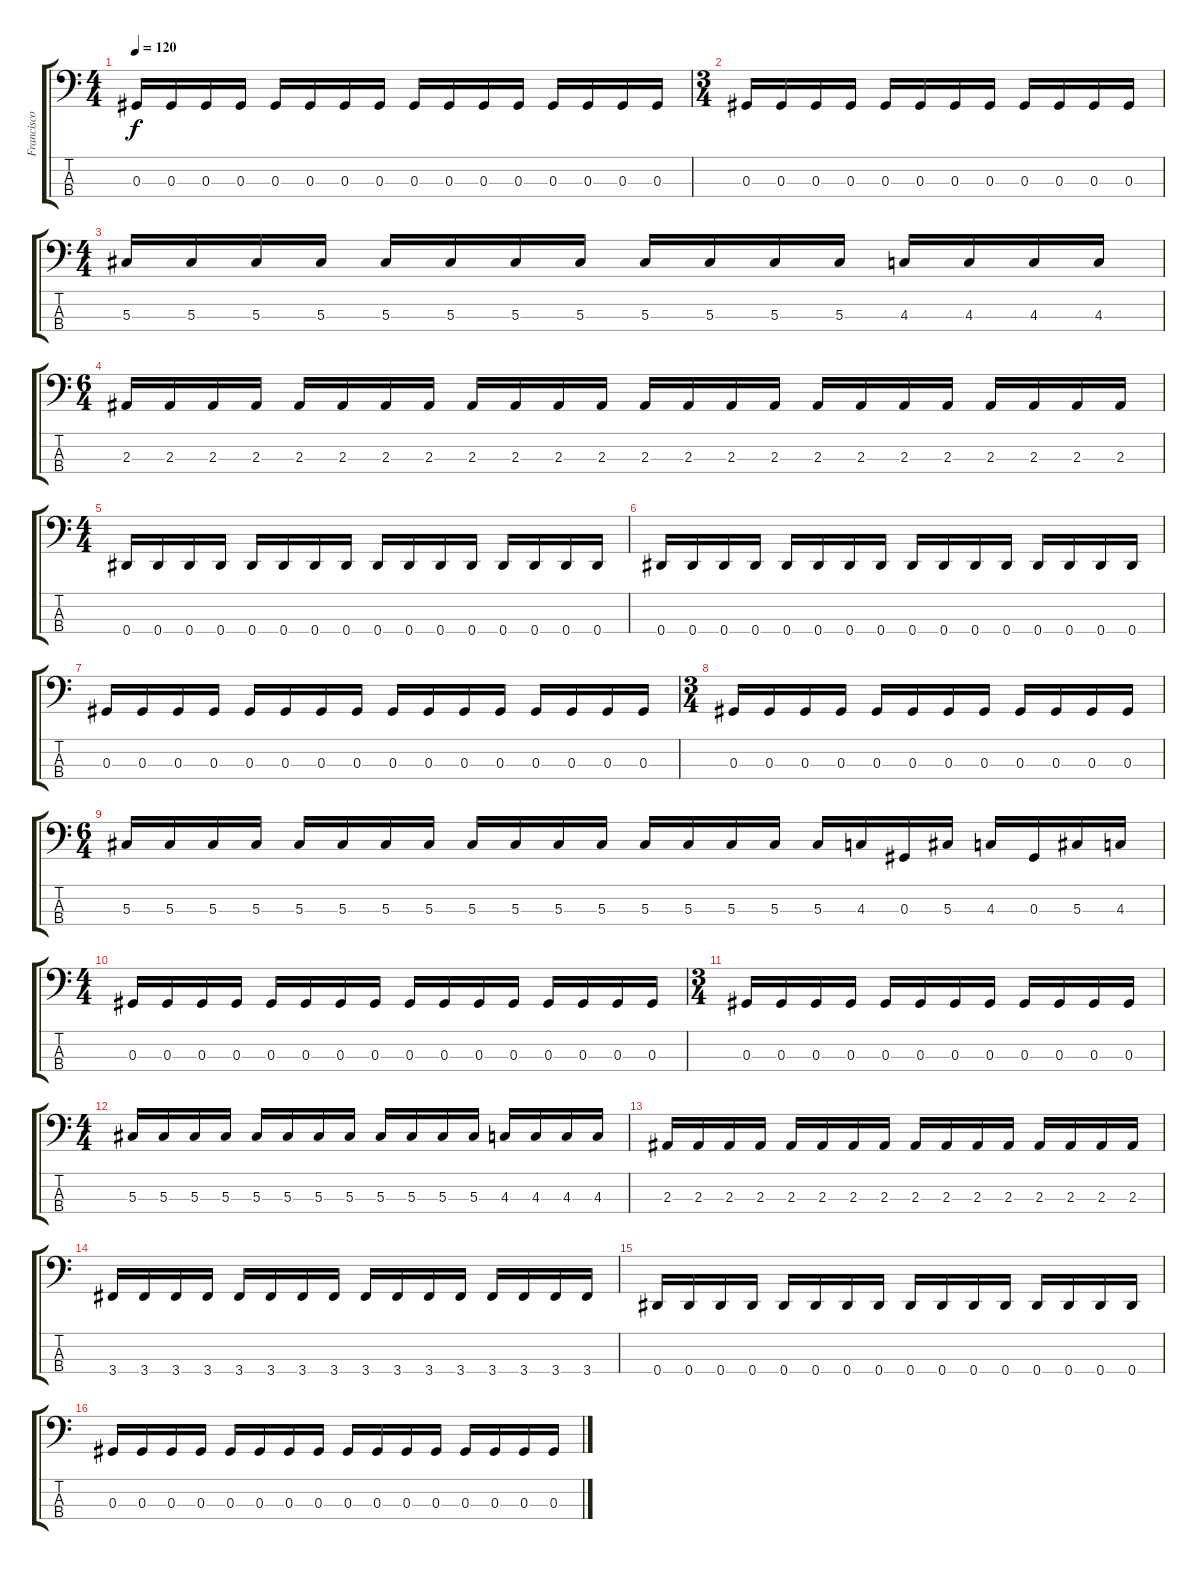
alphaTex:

\track ("Francisco Fidalgo" "Francisco ") {instrument electricbasspick}
\staff {score tabs}
\tuning (Gb2 Db2 Ab1 Eb1) {hide}
\ts (4 4)
\tempo 120
\clef f4
\ks c
0.3.16{dy f} 0.3.16 0.3.16 0.3.16 0.3.16 0.3.16 0.3.16 0.3.16 0.3.16 0.3.16 0.3.16 0.3.16 0.3.16 0.3.16 0.3.16 0.3.16 |
\ts (3 4)
0.3.16 0.3.16 0.3.16 0.3.16 0.3.16 0.3.16 0.3.16 0.3.16 0.3.16 0.3.16 0.3.16 0.3.16 |
\ts (4 4)
5.3.16 5.3.16 5.3.16 5.3.16 5.3.16 5.3.16 5.3.16 5.3.16 5.3.16 5.3.16 5.3.16 5.3.16 4.3.16 4.3.16 4.3.16 4.3.16 |
\ts (6 4)
2.3.16 2.3.16 2.3.16 2.3.16 2.3.16 2.3.16 2.3.16 2.3.16 2.3.16 2.3.16 2.3.16 2.3.16 2.3.16 2.3.16 2.3.16 2.3.16 2.3.16 2.3.16 2.3.16 2.3.16 2.3.16 2.3.16 2.3.16 2.3.16 |
\ts (4 4)
0.4.16 0.4.16 0.4.16 0.4.16 0.4.16 0.4.16 0.4.16 0.4.16 0.4.16 0.4.16 0.4.16 0.4.16 0.4.16 0.4.16 0.4.16 0.4.16 |
0.4.16 0.4.16 0.4.16 0.4.16 0.4.16 0.4.16 0.4.16 0.4.16 0.4.16 0.4.16 0.4.16 0.4.16 0.4.16 0.4.16 0.4.16 0.4.16 |
0.3.16 0.3.16 0.3.16 0.3.16 0.3.16 0.3.16 0.3.16 0.3.16 0.3.16 0.3.16 0.3.16 0.3.16 0.3.16 0.3.16 0.3.16 0.3.16 |
\ts (3 4)
0.3.16 0.3.16 0.3.16 0.3.16 0.3.16 0.3.16 0.3.16 0.3.16 0.3.16 0.3.16 0.3.16 0.3.16 |
\ts (6 4)
5.3.16 5.3.16 5.3.16 5.3.16 5.3.16 5.3.16 5.3.16 5.3.16 5.3.16 5.3.16 5.3.16 5.3.16 5.3.16 5.3.16 5.3.16 5.3.16 5.3.16 4.3.16 0.3.16 5.3.16 4.3.16 0.3.16 5.3.16 4.3.16 |
\ts (4 4)
0.3.16 0.3.16 0.3.16 0.3.16 0.3.16 0.3.16 0.3.16 0.3.16 0.3.16 0.3.16 0.3.16 0.3.16 0.3.16 0.3.16 0.3.16 0.3.16 |
\ts (3 4)
0.3.16 0.3.16 0.3.16 0.3.16 0.3.16 0.3.16 0.3.16 0.3.16 0.3.16 0.3.16 0.3.16 0.3.16 |
\ts (4 4)
5.3.16 5.3.16 5.3.16 5.3.16 5.3.16 5.3.16 5.3.16 5.3.16 5.3.16 5.3.16 5.3.16 5.3.16 4.3.16 4.3.16 4.3.16 4.3.16 |
2.3.16 2.3.16 2.3.16 2.3.16 2.3.16 2.3.16 2.3.16 2.3.16 2.3.16 2.3.16 2.3.16 2.3.16 2.3.16 2.3.16 2.3.16 2.3.16 |
3.4.16 3.4.16 3.4.16 3.4.16 3.4.16 3.4.16 3.4.16 3.4.16 3.4.16 3.4.16 3.4.16 3.4.16 3.4.16 3.4.16 3.4.16 3.4.16 |
0.4.16 0.4.16 0.4.16 0.4.16 0.4.16 0.4.16 0.4.16 0.4.16 0.4.16 0.4.16 0.4.16 0.4.16 0.4.16 0.4.16 0.4.16 0.4.16 |
0.3.16 0.3.16 0.3.16 0.3.16 0.3.16 0.3.16 0.3.16 0.3.16 0.3.16 0.3.16 0.3.16 0.3.16 0.3.16 0.3.16 0.3.16 0.3.16
